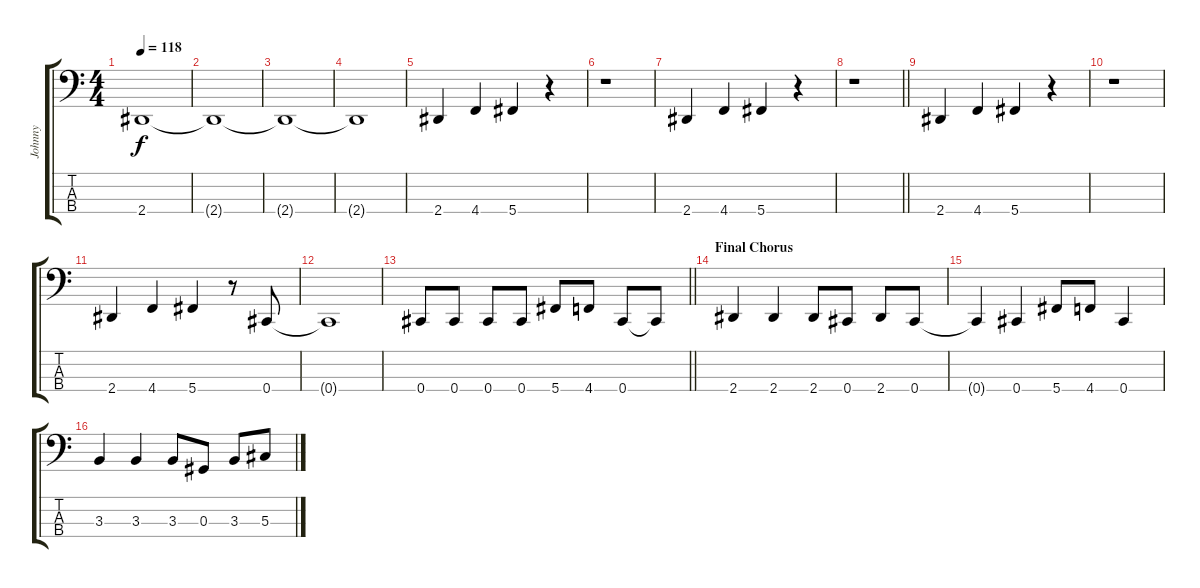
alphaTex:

\track ("Johnny" "Johnny") {instrument electricbassfinger}
\staff {score tabs}
\tuning (Gb2 Db2 Ab1 Db1) {hide}
\ts (4 4)
\tempo 118
\clef f4
\ks c
2.4.1{dy f} |
2.4{t}.1 |
2.4{t}.1 |
2.4{t}.1 |
2.4.4 4.4.4 5.4.4 r.4 |
r.1 |
2.4.4 4.4.4 5.4.4 r.4 |
\barLineRight lightlight
r.1 |
2.4.4 4.4.4 5.4.4 r.4 |
r.1 |
2.4.4 4.4.4 5.4.4 r.8 0.4.8 |
0.4{t}.1 |
\barLineRight lightlight
0.4.8 0.4.8 0.4.8 0.4.8 5.4.8 4.4.8 0.4.8 0.4{t}.8 |
\section ("" "Final Chorus")
2.4.4 2.4.4 2.4.8 0.4.8 2.4.8 0.4.8 |
0.4{t}.4 0.4.4 5.4.8 4.4.8 0.4.4 |
3.3.4 3.3.4 3.3.8 0.3.8 3.3.8 5.3.8
